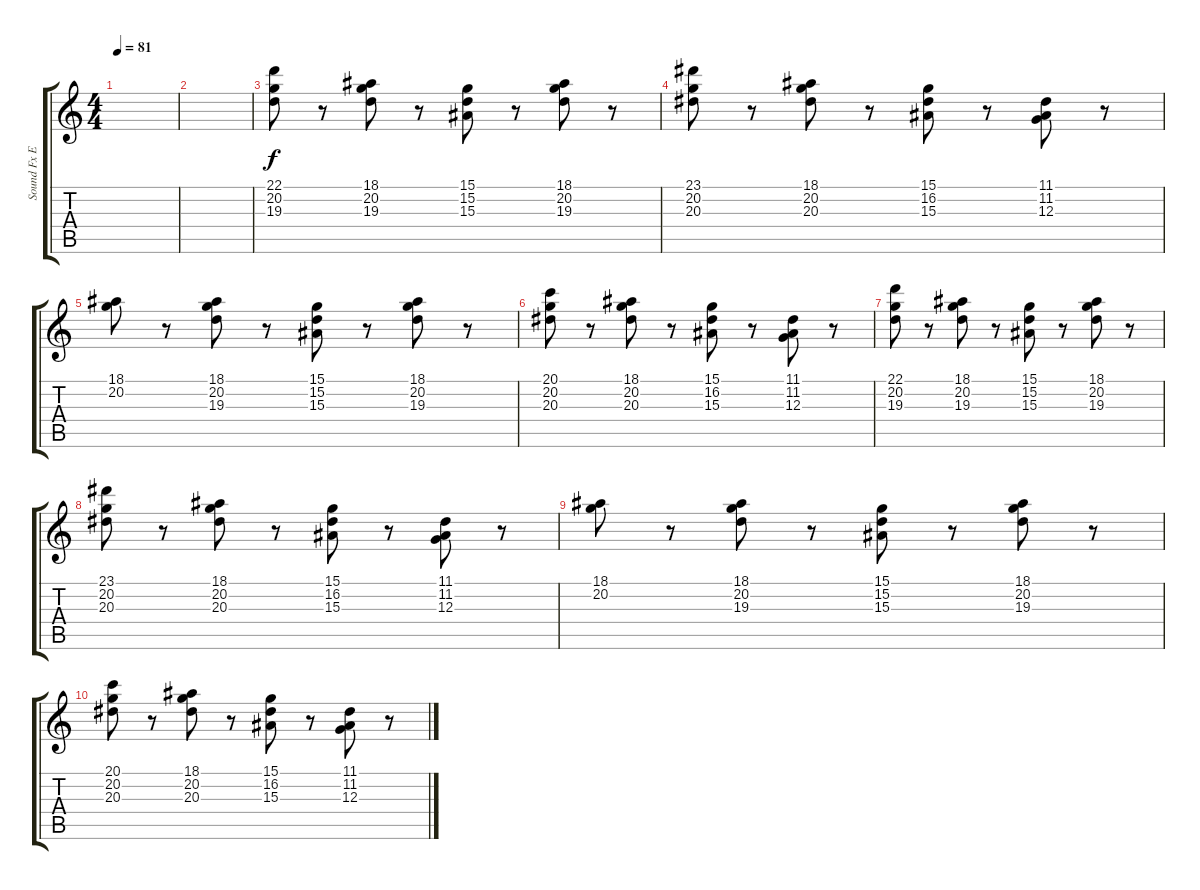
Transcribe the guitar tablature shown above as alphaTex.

\track ("Sound Fx Extra" "Sound Fx E") {instrument reversecymbal}
\staff {score tabs}
\tuning (E4 B3 G3 D3 A2 E2) {hide}
\ts (4 4)
\tempo 81
\clef g2
\ks c
|
|
(22.1 20.2 19.3).8{volume 5} r.8 (18.1 20.2 19.3).8 r.8 (15.1 15.2 15.3).8 r.8 (18.1 20.2 19.3).8 r.8 |
(23.1 20.2 20.3).8 r.8 (18.1 20.2 20.3).8 r.8 (15.1 16.2 15.3).8 r.8 (11.1 11.2 12.3).8 r.8 |
(18.1 20.2).8 r.8 (18.1 20.2 19.3).8 r.8 (15.1 15.2 15.3).8 r.8 (18.1 20.2 19.3).8 r.8 |
(20.1 20.2 20.3).8 r.8 (18.1 20.2 20.3).8 r.8 (15.1 16.2 15.3).8 r.8 (11.1 11.2 12.3).8 r.8 |
(22.1 20.2 19.3).8{volume 4} r.8 (18.1 20.2 19.3).8 r.8 (15.1 15.2 15.3).8 r.8 (18.1 20.2 19.3).8 r.8 |
(23.1 20.2 20.3).8 r.8 (18.1 20.2 20.3).8 r.8 (15.1 16.2 15.3).8 r.8 (11.1 11.2 12.3).8 r.8 |
(18.1 20.2).8 r.8 (18.1 20.2 19.3).8 r.8 (15.1 15.2 15.3).8 r.8 (18.1 20.2 19.3).8 r.8 |
(20.1 20.2 20.3).8 r.8 (18.1 20.2 20.3).8 r.8 (15.1 16.2 15.3).8 r.8 (11.1 11.2 12.3).8 r.8
